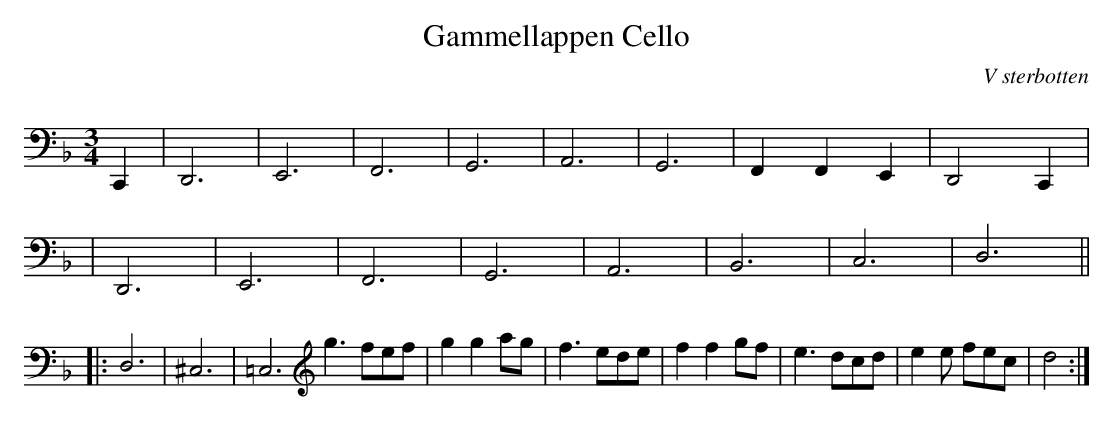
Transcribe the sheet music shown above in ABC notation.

X:1
T:Gammellappen Cello
O:V sterbotten
M:3/4
L:1/4
K:Dm
C,, | D,,3 | E,,3 | F,,3  | G,,3 | A,,3 | G,,3 | F,,F,,E,,  | D,,2 C,,|
| D,,3 | E,,3 | F,,3  | G,,3 | A,,3 | B,,3 | C,3 | D,3 ||
|: D,3 | ^C,3 | =C,3g3/ f/e/f/ | g g a/g/ |f3/ e/d/e/ | f f g/f/ | e3/ d/c/d/ | e e/ f/e/c/ | d2 :|
